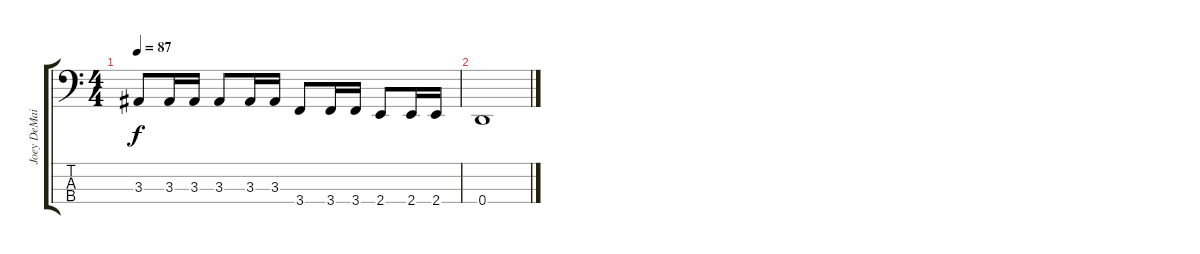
\track ("Joey DeMaio" "Joey DeMai") {instrument electricbasspick}
\staff {score tabs}
\tuning (F2 C2 G1 D1) {hide}
\ts (4 4)
\tempo 87
\clef f4
\ks c
3.3.8{dy f volume 2} 3.3.16 3.3.16 3.3.8 3.3.16 3.3.16 3.4.8 3.4.16 3.4.16 2.4.8 2.4.16 2.4.16 |
0.4.1{volume 0}
